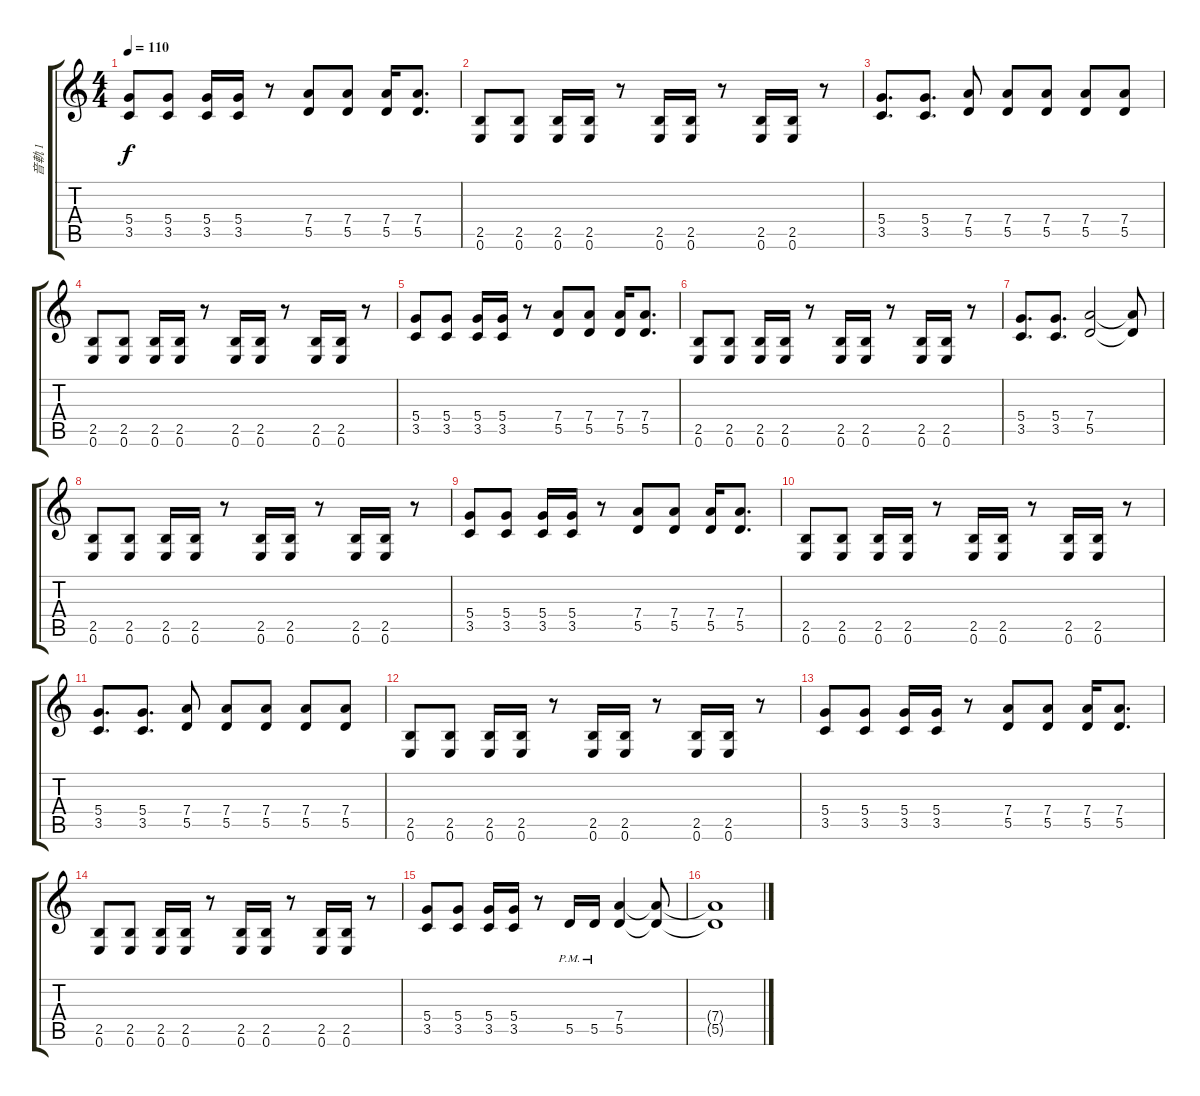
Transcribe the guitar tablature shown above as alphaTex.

\track ("音軌 1" "音軌 1") {instrument overdrivenguitar}
\staff {score tabs}
\tuning (E4 B3 G3 D3 A2 E2) {hide}
\ts (4 4)
\tempo 110
\clef g2
\ks c
(5.4 3.5).8{dy f} (5.4 3.5).8 (5.4 3.5).16 (5.4 3.5).16 r.8 (7.4 5.5).8 (7.4 5.5).8 (7.4 5.5).16 (7.4 5.5).8{d} |
(2.5 0.6).8 (2.5 0.6).8 (2.5 0.6).16 (2.5 0.6).16 r.8 (2.5 0.6).16 (2.5 0.6).16 r.8 (2.5 0.6).16 (2.5 0.6).16 r.8 |
(5.4 3.5).8{d} (5.4 3.5).8{d} (7.4 5.5).8 (7.4 5.5).8 (7.4 5.5).8 (7.4 5.5).8 (7.4 5.5).8 |
(2.5 0.6).8 (2.5 0.6).8 (2.5 0.6).16 (2.5 0.6).16 r.8 (2.5 0.6).16 (2.5 0.6).16 r.8 (2.5 0.6).16 (2.5 0.6).16 r.8 |
(5.4 3.5).8 (5.4 3.5).8 (5.4 3.5).16 (5.4 3.5).16 r.8 (7.4 5.5).8 (7.4 5.5).8 (7.4 5.5).16 (7.4 5.5).8{d} |
(2.5 0.6).8 (2.5 0.6).8 (2.5 0.6).16 (2.5 0.6).16 r.8 (2.5 0.6).16 (2.5 0.6).16 r.8 (2.5 0.6).16 (2.5 0.6).16 r.8 |
(5.4 3.5).8{d} (5.4 3.5).8{d} (7.4 5.5).2 (7.4{t} 5.5{t}).8 |
(2.5 0.6).8 (2.5 0.6).8 (2.5 0.6).16 (2.5 0.6).16 r.8 (2.5 0.6).16 (2.5 0.6).16 r.8 (2.5 0.6).16 (2.5 0.6).16 r.8 |
(5.4 3.5).8 (5.4 3.5).8 (5.4 3.5).16 (5.4 3.5).16 r.8 (7.4 5.5).8 (7.4 5.5).8 (7.4 5.5).16 (7.4 5.5).8{d} |
(2.5 0.6).8 (2.5 0.6).8 (2.5 0.6).16 (2.5 0.6).16 r.8 (2.5 0.6).16 (2.5 0.6).16 r.8 (2.5 0.6).16 (2.5 0.6).16 r.8 |
(5.4 3.5).8{d} (5.4 3.5).8{d} (7.4 5.5).8 (7.4 5.5).8 (7.4 5.5).8 (7.4 5.5).8 (7.4 5.5).8 |
(2.5 0.6).8 (2.5 0.6).8 (2.5 0.6).16 (2.5 0.6).16 r.8 (2.5 0.6).16 (2.5 0.6).16 r.8 (2.5 0.6).16 (2.5 0.6).16 r.8 |
(5.4 3.5).8 (5.4 3.5).8 (5.4 3.5).16 (5.4 3.5).16 r.8 (7.4 5.5).8 (7.4 5.5).8 (7.4 5.5).16 (7.4 5.5).8{d} |
(2.5 0.6).8 (2.5 0.6).8 (2.5 0.6).16 (2.5 0.6).16 r.8 (2.5 0.6).16 (2.5 0.6).16 r.8 (2.5 0.6).16 (2.5 0.6).16 r.8 |
(5.4 3.5).8 (5.4 3.5).8 (5.4 3.5).16 (5.4 3.5).16 r.8 5.5{pm}.16 5.5{pm}.16 (7.4 5.5).4 (7.4{t} 5.5{t}).8 |
(7.4{t} 5.5{t}).1
